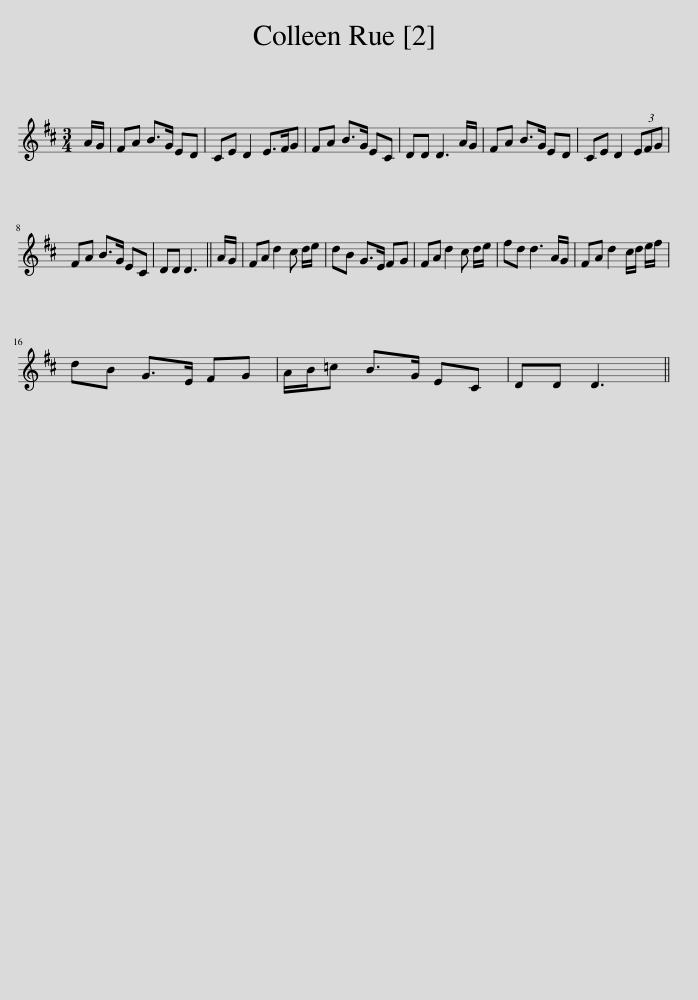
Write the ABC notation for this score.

X:1
L:1/8
M:3/4
I:linebreak $
K:D
V:1 treble
V:1
 A/G/ | FA B>G ED | CE D2 E>FG | FA B>G EC | DD D3 A/G/ | %5
 FA B>G ED | CE D2 (3EFG |$ FA B>G EC | DD D3 || A/G/ | %10
 FA d2 c d/e/ | dB G>E FG | FA d2 c d/e/ | fd d3 A/G/ | FA d2 c/d/ e/f/ |$ %15
 dB G>E FG | A/B/=c B>G EC | DD D3 || %18
